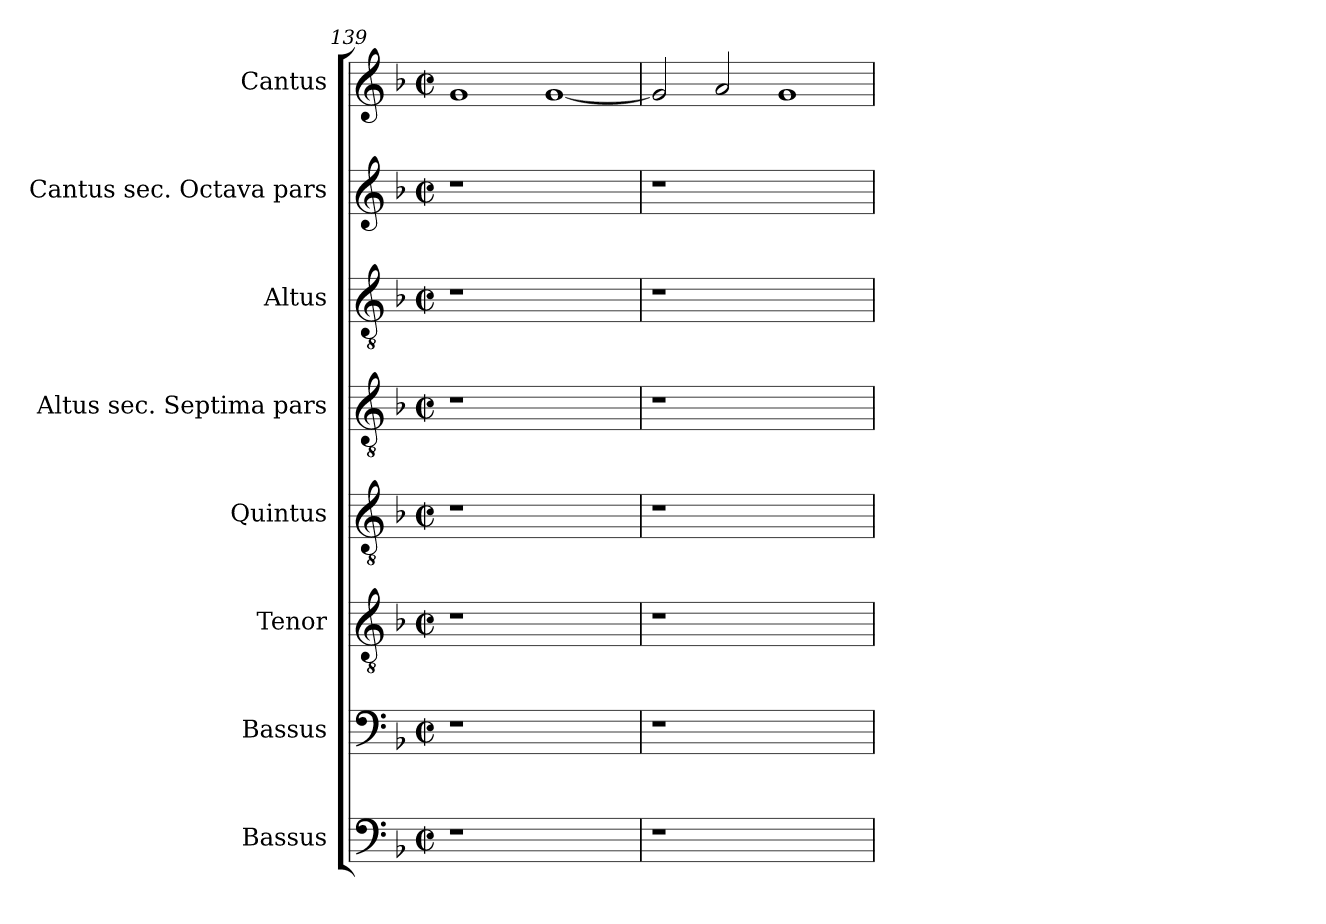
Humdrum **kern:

**kern	**kern	**kern	**kern	**kern	**kern	**kern	**kern
*part8	*part7	*part6	*part5	*part4	*part3	*part2	*part1
*staff8	*staff7	*staff6	*staff5	*staff4	*staff3	*staff2	*staff1
*I"Bassus	*I"Bassus	*I"Tenor	*I"Quintus	*I"Altus sec. Septima pars	*I"Altus	*I"Cantus sec. Octava pars	*I"Cantus
*	*I'Bassus	*I'Tenor	*I'Quintus	*	*I'Altus	*	*I'Cantus
*clefF4	*clefF4	*clefGv2	*clefGv2	*clefGv2	*clefGv2	*clefG2	*clefG2
*k[b-]	*k[b-]	*k[b-]	*k[b-]	*k[b-]	*k[b-]	*k[b-]	*k[b-]
*F:	*F:	*F:	*F:	*F:	*F:	*F:	*F:
*M2/2	*M2/2	*M2/2	*M2/2	*M2/2	*M2/2	*M2/2	*M2/2
*met(c|)	*met(c|)	*met(c|)	*met(c|)	*met(c|)	*met(c|)	*met(c|)	*met(c|)
=139	=139	=139	=139	=139	=139	=139	=139
1r	1r	1r	1r	1r	1r	1r	1g
1ryy	1ryy	1ryy	1ryy	1ryy	1ryy	1ryy	[<1g
=140	=140	=140	=140	=140	=140	=140	=140
1r	1r	1r	1r	1r	1r	1r	2g/]
.	.	.	.	.	.	.	2a/
1ryy	1ryy	1ryy	1ryy	1ryy	1ryy	1ryy	1g
=	=	=	=	=	=	=	=
*-	*-	*-	*-	*-	*-	*-	*-
